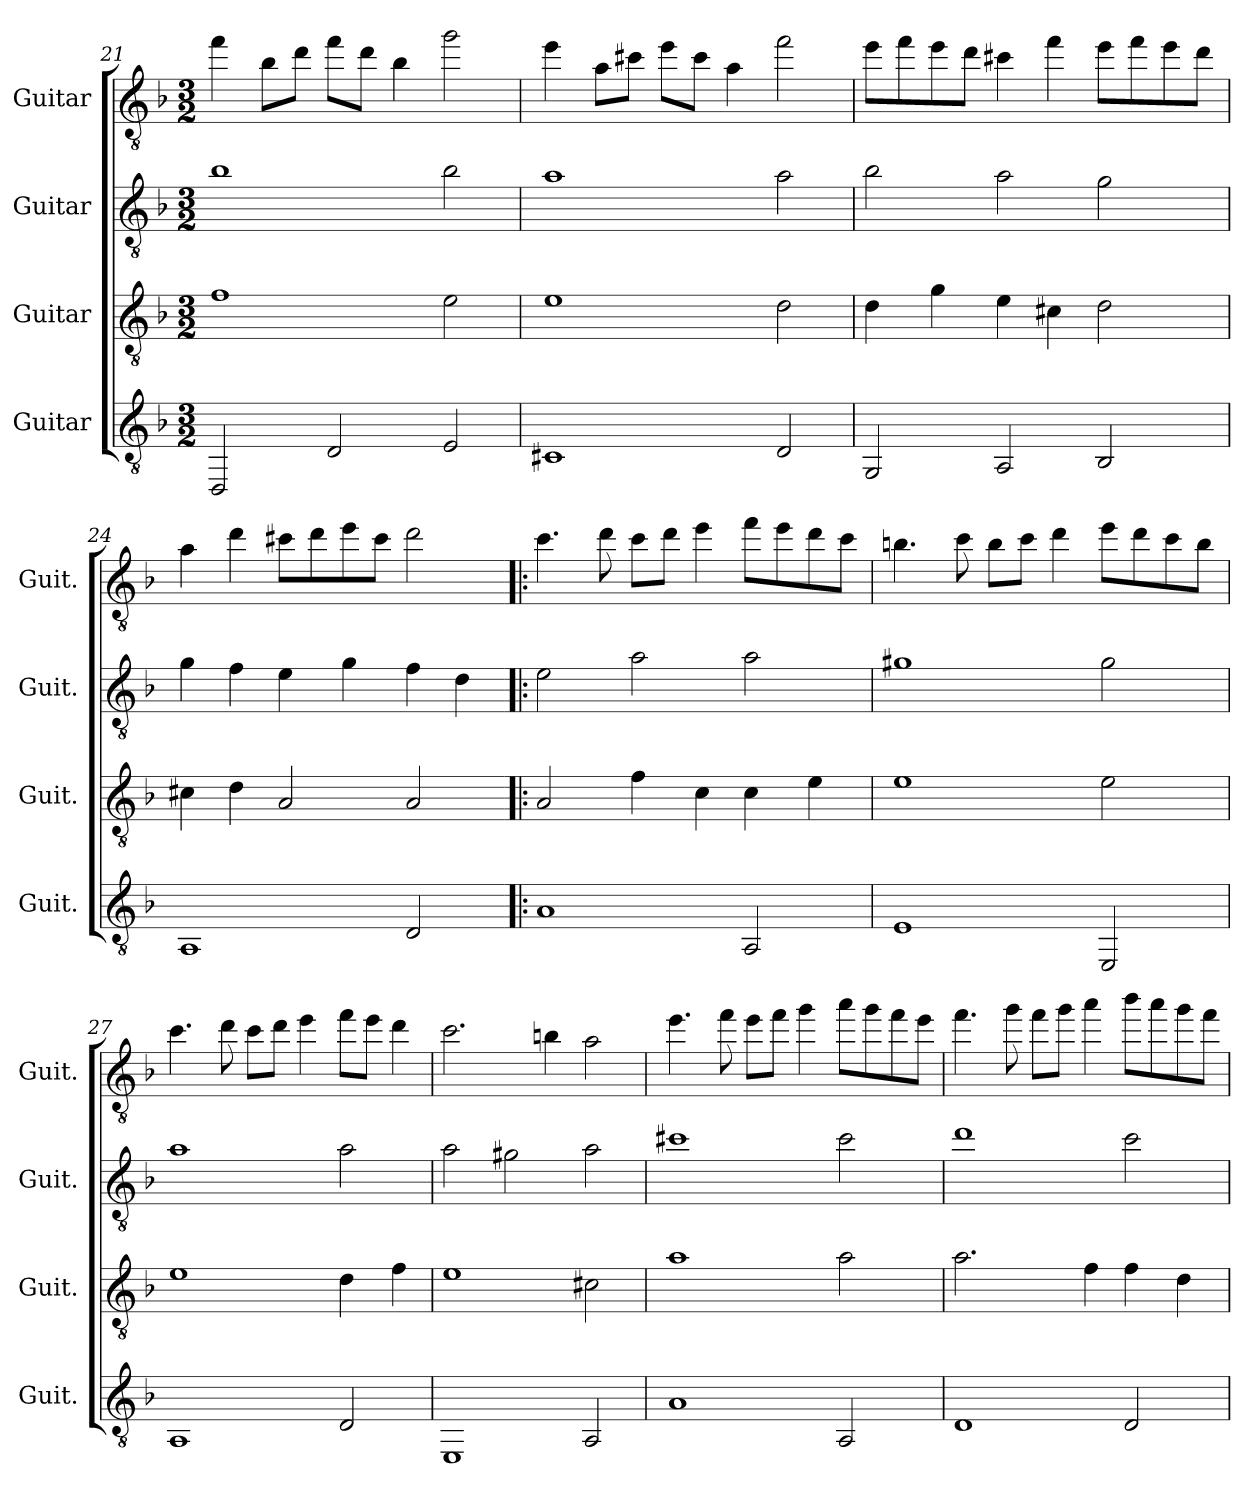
**kern	**kern	**kern	**kern
*part4	*part3	*part2	*part1
*staff4	*staff3	*staff2	*staff1
*I"Guitar	*I"Guitar	*I"Guitar	*I"Guitar
*I'Guit.	*I'Guit.	*I'Guit.	*I'Guit.
*clefGv2	*clefGv2	*clefGv2	*clefGv2
*k[b-]	*k[b-]	*k[b-]	*k[b-]
*M3/2	*M3/2	*M3/2	*M3/2
=21	=21	=21	=21
2DD/	1f	1b-	4ff\
.	.	.	8b-\L
.	.	.	8dd\J
2D/	.	.	8ff\L
.	.	.	8dd\J
.	.	.	4b-\
2E/	2e\	2b-\	2gg\
=22	=22	=22	=22
1C#X	1e	1a	4ee\
.	.	.	8a\L
.	.	.	8cc#X\J
.	.	.	8ee\L
.	.	.	8cc#\J
.	.	.	4a\
2D/	2d\	2a\	2ff\
!!LO:PB:g=z
=23	=23	=23	=23
2GG/	4d\	2b-\	8ee\L
.	.	.	8ff\
.	4g\	.	8ee\
.	.	.	8dd\J
2AA/	4e\	2a\	4cc#X\
.	4c#X\	.	4ff\
2BB-/	2d\	2g\	8ee\L
.	.	.	8ff\
.	.	.	8ee\
.	.	.	8dd\J
=24	=24	=24	=24
1AA	4c#X\	4g\	4a\
.	4d\	4f\	4dd\
.	2A/	4e\	8cc#X\L
.	.	.	8dd\
.	.	4g\	8ee\
.	.	.	8cc#\J
2D/	2A/	4f\	2dd\
.	.	4d\	.
=25!|:	=25!|:	=25!|:	=25!|:
1A	2A/	2e\	4.cc\
.	.	.	8dd\
.	4f\	2a\	8cc\L
.	.	.	8dd\J
.	4c\	.	4ee\
2AA/	4c\	2a\	8ff\L
.	.	.	8ee\
.	4e\	.	8dd\
.	.	.	8cc\J
=26	=26	=26	=26
1E	1e	1g#X	4.bn\
.	.	.	8cc\
.	.	.	8b\L
.	.	.	8cc\J
.	.	.	4dd\
2EE/	2e\	2g#\	8ee\L
.	.	.	8dd\
.	.	.	8cc\
.	.	.	8b\J
!!LO:LB:g=z
=27	=27	=27	=27
1AA	1e	1a	4.cc\
.	.	.	8dd\
.	.	.	8cc\L
.	.	.	8dd\J
.	.	.	4ee\
2D/	4d\	2a\	8ff\L
.	.	.	8ee\J
.	4f\	.	4dd\
=28	=28	=28	=28
1EE	1e	2a\	2.cc\
.	.	2g#X\	.
.	.	.	4bn\
2AA/	2c#X\	2a\	2a\
=29	=29	=29	=29
1A	1a	1cc#X	4.ee\
.	.	.	8ff\
.	.	.	8ee\L
.	.	.	8ff\J
.	.	.	4gg\
2AA/	2a\	2cc#\	8aa\L
.	.	.	8gg\
.	.	.	8ff\
.	.	.	8ee\J
=30	=30	=30	=30
1D	2.a\	1dd	4.ff\
.	.	.	8gg\
.	.	.	8ff\L
.	.	.	8gg\J
.	4f\	.	4aa\
2D/	4f\	2cc\	8bb-\L
.	.	.	8aa\
.	4d\	.	8gg\
.	.	.	8ff\J
=	=	=	=
*-	*-	*-	*-
